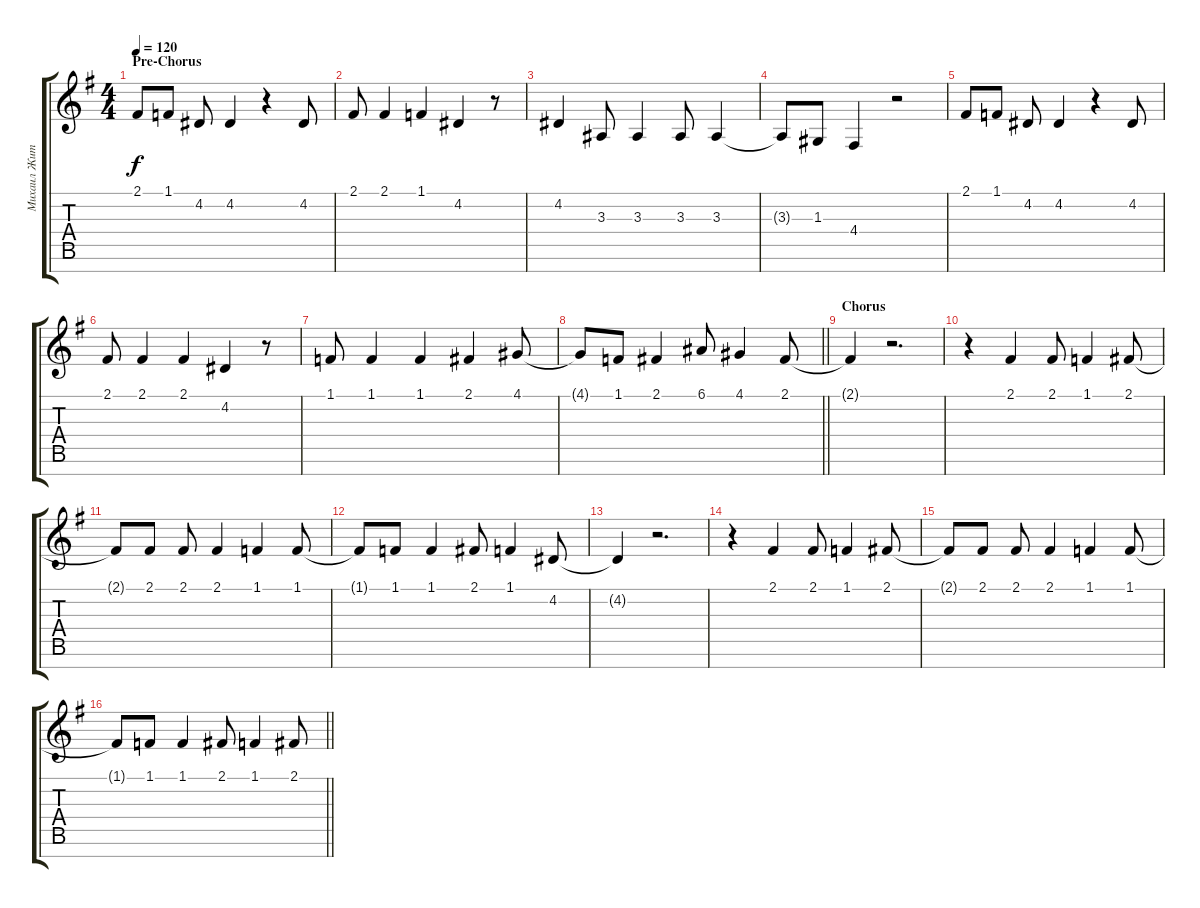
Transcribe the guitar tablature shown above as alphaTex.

\track ("Михаил Житняков" "Михаил Жит") {instrument altosax}
\staff {score tabs}
\tuning (E4 B3 G3 D3 A2 E2 B1) {hide}
\ts (4 4)
\section ("" "Pre-Chorus")
\tempo 120
\clef g2
\ks g
2.1.8{dy f} 1.1.8 4.2.8 4.2.4 r.4 4.2.8 |
2.1.8 2.1.4 1.1.4 4.2.4 r.8 |
4.2.4 3.3.8 3.3.4 3.3.8 3.3.4 |
3.3{t}.8 1.3.8 4.4.4 r.2 |
2.1.8 1.1.8 4.2.8 4.2.4 r.4 4.2.8 |
2.1.8 2.1.4 2.1.4 4.2.4 r.8 |
1.1.8 1.1.4 1.1.4 2.1.4 4.1.8 |
\barLineRight lightlight
4.1{t}.8 1.1.8 2.1.4 6.1.8 4.1.4 2.1.8 |
\section ("" "Chorus")
2.1{t}.4 r.2{d} |
r.4 2.1.4 2.1.8 1.1.4 2.1.8 |
2.1{t}.8 2.1.8 2.1.8 2.1.4 1.1.4 1.1.8 |
1.1{t}.8 1.1.8 1.1.4 2.1.8 1.1.4 4.2.8 |
4.2{t}.4 r.2{d} |
r.4 2.1.4 2.1.8 1.1.4 2.1.8 |
2.1{t}.8 2.1.8 2.1.8 2.1.4 1.1.4 1.1.8 |
\barLineRight lightlight
1.1{t}.8 1.1.8 1.1.4 2.1.8 1.1.4 2.1.8
